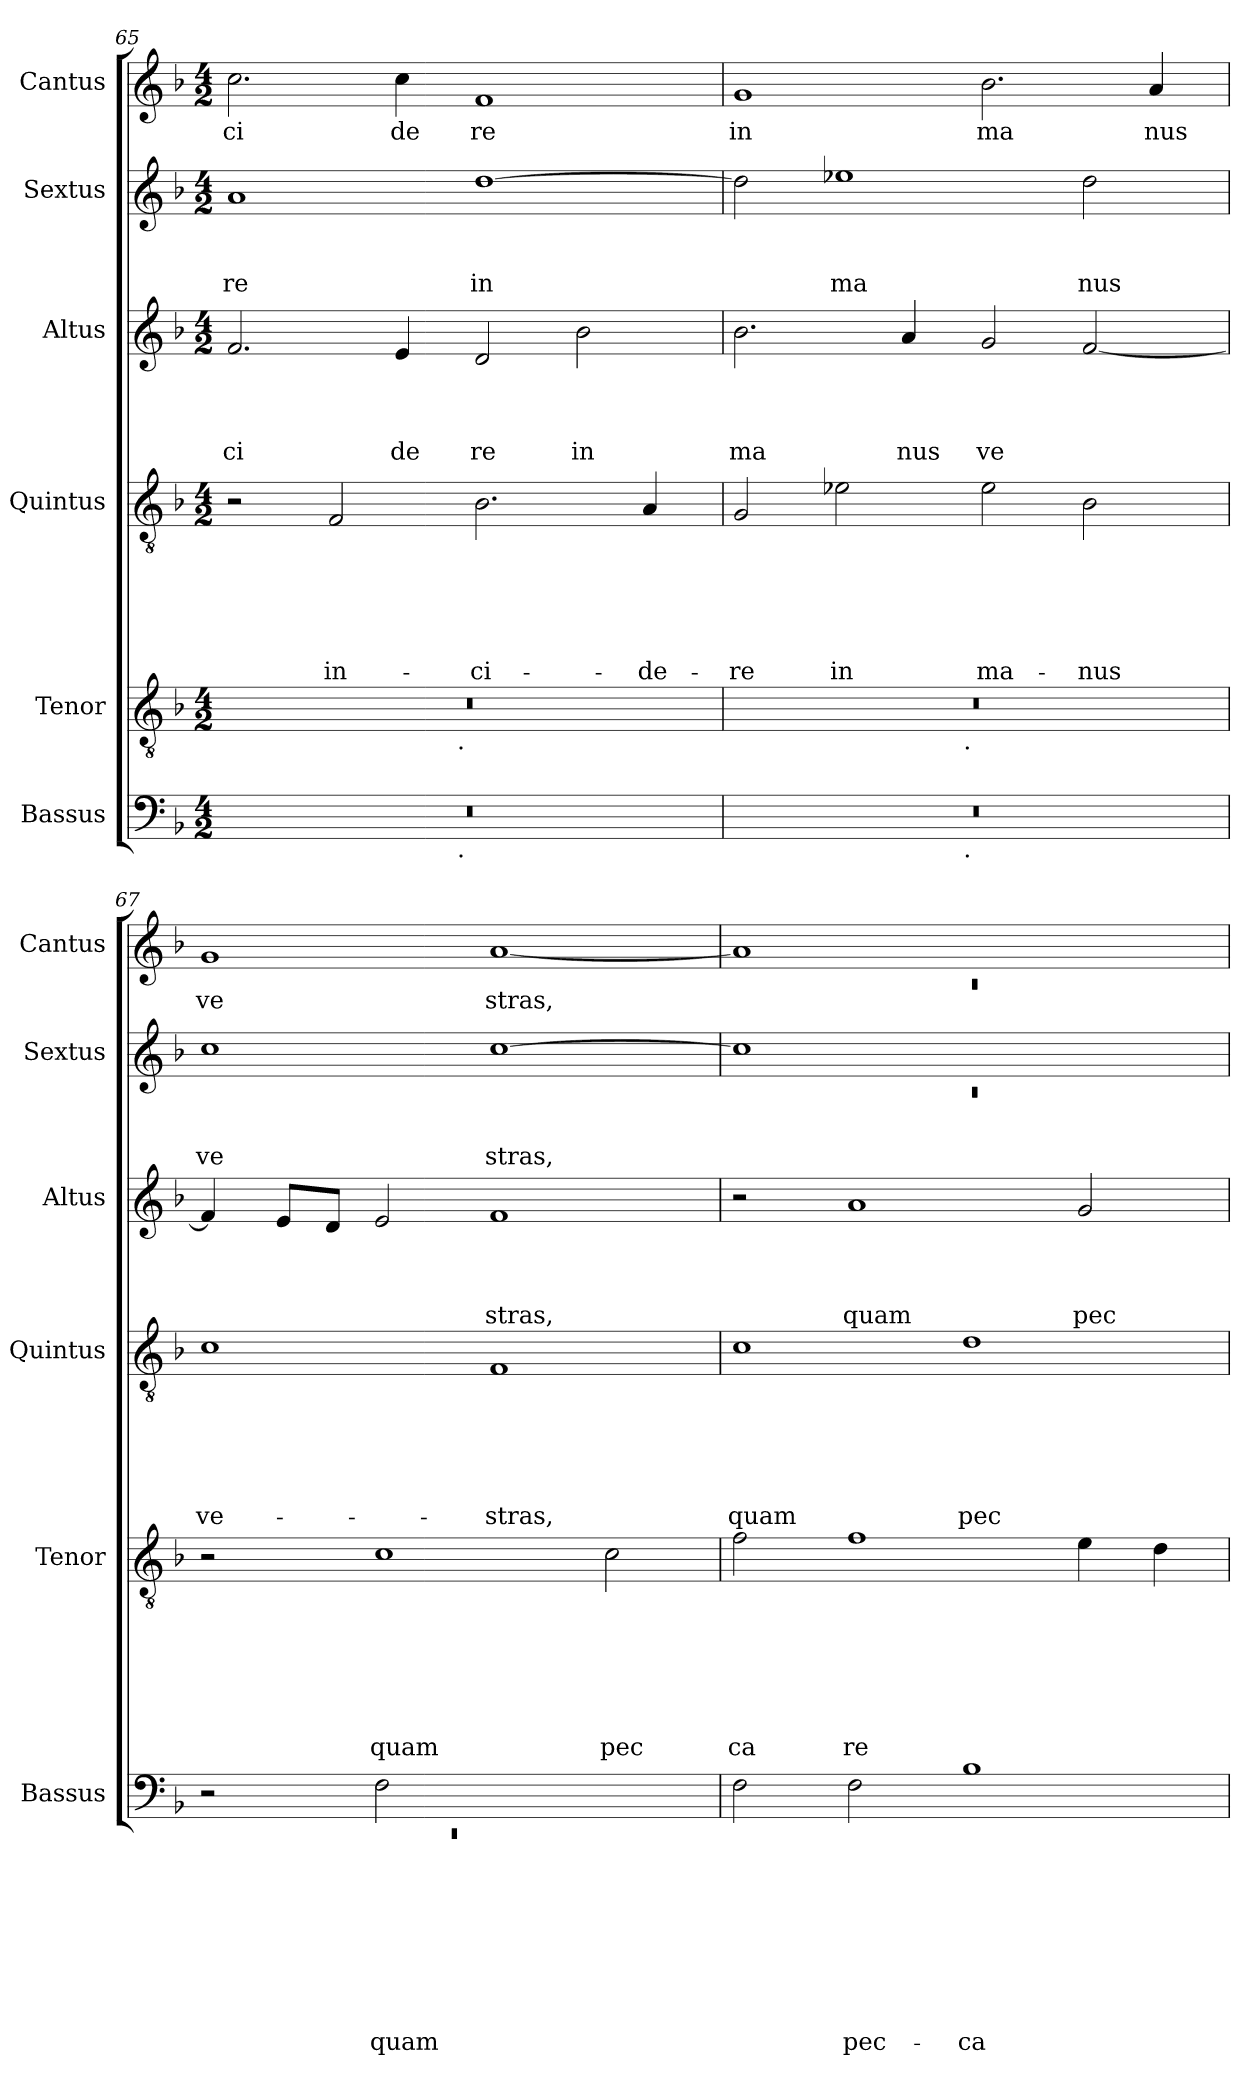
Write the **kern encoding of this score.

**kern	**text	**text	**text	**text	**text	**text	**text	**text	**text	**kern	**text	**text	**text	**text	**text	**text	**text	**kern	**text	**text	**text	**text	**text	**text	**kern	**text	**text	**text	**text	**kern	**text	**text	**text	**kern	**text
*part6	*part6	*part6	*part6	*part6	*part6	*part6	*part6	*part6	*part6	*part5	*part5	*part5	*part5	*part5	*part5	*part5	*part5	*part4	*part4	*part4	*part4	*part4	*part4	*part4	*part3	*part3	*part3	*part3	*part3	*part2	*part2	*part2	*part2	*part1	*part1
*staff6	*staff6	*staff6	*staff6	*staff6	*staff6	*staff6	*staff6	*staff6	*staff6	*staff5	*staff5	*staff5	*staff5	*staff5	*staff5	*staff5	*staff5	*staff4	*staff4	*staff4	*staff4	*staff4	*staff4	*staff4	*staff3	*staff3	*staff3	*staff3	*staff3	*staff2	*staff2	*staff2	*staff2	*staff1	*staff1
*I"Bassus	*	*	*	*	*	*	*	*	*	*I"Tenor	*	*	*	*	*	*	*	*I"Quintus	*	*	*	*	*	*	*I"Altus	*	*	*	*	*I"Sextus	*	*	*	*I"Cantus	*
*I'Bassus	*	*	*	*	*	*	*	*	*	*I'Tenor	*	*	*	*	*	*	*	*I'Quintus	*	*	*	*	*	*	*I'Altus	*	*	*	*	*I'Sextus	*	*	*	*I'Cantus	*
*clefF4	*	*	*	*	*	*	*	*	*	*clefGv2	*	*	*	*	*	*	*	*clefGv2	*	*	*	*	*	*	*clefG2	*	*	*	*	*clefG2	*	*	*	*clefG2	*
*k[b-]	*	*	*	*	*	*	*	*	*	*k[b-]	*	*	*	*	*	*	*	*k[b-]	*	*	*	*	*	*	*k[b-]	*	*	*	*	*k[b-]	*	*	*	*k[b-]	*
*F:	*	*	*	*	*	*	*	*	*	*F:	*	*	*	*	*	*	*	*F:	*	*	*	*	*	*	*F:	*	*	*	*	*F:	*	*	*	*F:	*
*M4/2	*	*	*	*	*	*	*	*	*	*M4/2	*	*	*	*	*	*	*	*M4/2	*	*	*	*	*	*	*M4/2	*	*	*	*	*M4/2	*	*	*	*M4/2	*
=65	=65	=65	=65	=65	=65	=65	=65	=65	=65	=65	=65	=65	=65	=65	=65	=65	=65	=65	=65	=65	=65	=65	=65	=65	=65	=65	=65	=65	=65	=65	=65	=65	=65	=65	=65
!	!	!	!	!	!	!	!	!	!	!	!	!	!	!	!	!	!	!	!	!	!	!	!	!	!	!	!	!	!LO:LY:b	!	!	!	!LO:LY:b	!	!LO:LY:b
*^	*	*	*	*	*	*	*	*	*	*^	*	*	*	*	*	*	*	*	*	*	*	*	*	*	*	*	*	*	*	*	*	*	*	*	*
0r	2ryy	.	.	.	.	.	.	.	.	.	0r	2ryy	.	.	.	.	.	.	.	2r	.	.	.	.	.	.	2.f/	.	.	.	ci	1a	.	.	re	2.cc\	ci
!	!	!	!	!	!	!	!	!	!	!	!	!	!	!	!	!	!	!	!	!	!	!	!	!	!	!LO:LY:b	!	!	!	!	!	!	!	!	!	!	!
.	4...ryy	.	.	.	.	.	.	.	.	.	.	4...ryy	.	.	.	.	.	.	.	2F/	.	.	.	.	.	in-	.	.	.	.	.	.	.	.	.	.	.
!	!	!	!	!	!	!	!	!	!	!	!	!	!	!	!	!	!	!	!	!	!	!	!	!	!	!	!	!	!	!	!LO:LY:b	!	!	!	!	!	!LO:LY:b
.	.	.	.	.	.	.	.	.	.	.	.	.	.	.	.	.	.	.	.	.	.	.	.	.	.	.	4e/	.	.	.	de	.	.	.	.	4cc\	de
!	!	!	!	!	!	!	!	!	!	!	!	!LO:TX:b:t=.	!	!	!	!	!	!	!	!	!	!	!	!	!	!	!	!	!	!	!	!	!	!	!	!	!
!	!LO:TX:b:t=.	!	!	!	!	!	!	!	!	!	!	!	!	!	!	!	!	!	!	!	!	!	!	!	!	!	!	!	!	!	!	!	!	!	!	!	!
.	1ryy	.	.	.	.	.	.	.	.	.	.	1ryy	.	.	.	.	.	.	.	.	.	.	.	.	.	.	.	.	.	.	.	.	.	.	.	.	.
!	!	!	!	!	!	!	!	!	!	!	!	!	!	!	!	!	!	!	!	!	!	!	!	!	!	!LO:LY:b	!	!	!	!	!LO:LY:b	!	!	!	!LO:LY:b	!	!LO:LY:b
.	.	.	.	.	.	.	.	.	.	.	.	.	.	.	.	.	.	.	.	2.B-\	.	.	.	.	.	-ci-	2d/	.	.	.	re	[>1dd	.	.	in	1f	re
!	!	!	!	!	!	!	!	!	!	!	!	!	!	!	!	!	!	!	!	!	!	!	!	!	!	!	!	!	!	!	!LO:LY:b	!	!	!	!	!	!
.	.	.	.	.	.	.	.	.	.	.	.	.	.	.	.	.	.	.	.	.	.	.	.	.	.	.	2b-\	.	.	.	in	.	.	.	.	.	.
!	!	!	!	!	!	!	!	!	!	!	!	!	!	!	!	!	!	!	!	!	!	!	!	!	!	!LO:LY:b	!	!	!	!	!	!	!	!	!	!	!
.	.	.	.	.	.	.	.	.	.	.	.	.	.	.	.	.	.	.	.	4A/	.	.	.	.	.	-de-	.	.	.	.	.	.	.	.	.	.	.
.	32ryy	.	.	.	.	.	.	.	.	.	.	32ryy	.	.	.	.	.	.	.	.	.	.	.	.	.	.	.	.	.	.	.	.	.	.	.	.	.
=66!	=66!	=66!	=66!	=66!	=66!	=66!	=66!	=66!	=66!	=66!	=66!	=66!	=66!	=66!	=66!	=66!	=66!	=66!	=66!	=66!	=66!	=66!	=66!	=66!	=66!	=66!	=66!	=66!	=66!	=66!	=66!	=66!	=66!	=66!	=66!	=66!	=66!
!	!	!	!	!	!	!	!	!	!	!	!	!	!	!	!	!	!	!	!	!	!	!	!	!	!	!LO:LY:b	!	!	!	!	!LO:LY:b	!	!	!	!	!	!LO:LY:b
0r	2ryy	.	.	.	.	.	.	.	.	.	0r	2ryy	.	.	.	.	.	.	.	2G/	.	.	.	.	.	-re	2.b-\	.	.	.	ma	2dd\]	.	.	.	1g	in
!	!	!	!	!	!	!	!	!	!	!	!	!	!	!	!	!	!	!	!	!	!	!	!	!	!	!LO:LY:b	!	!	!	!	!	!	!	!	!LO:LY:b	!	!
.	4...ryy	.	.	.	.	.	.	.	.	.	.	4...ryy	.	.	.	.	.	.	.	2e-X\	.	.	.	.	.	in	.	.	.	.	.	1ee-X	.	.	ma	.	.
!	!	!	!	!	!	!	!	!	!	!	!	!	!	!	!	!	!	!	!	!	!	!	!	!	!	!	!	!	!	!	!LO:LY:b	!	!	!	!	!	!
.	.	.	.	.	.	.	.	.	.	.	.	.	.	.	.	.	.	.	.	.	.	.	.	.	.	.	4a/	.	.	.	nus	.	.	.	.	.	.
!	!	!	!	!	!	!	!	!	!	!	!	!LO:TX:b:t=.	!	!	!	!	!	!	!	!	!	!	!	!	!	!	!	!	!	!	!	!	!	!	!	!	!
!	!LO:TX:b:t=.	!	!	!	!	!	!	!	!	!	!	!	!	!	!	!	!	!	!	!	!	!	!	!	!	!	!	!	!	!	!	!	!	!	!	!	!
.	1ryy	.	.	.	.	.	.	.	.	.	.	1ryy	.	.	.	.	.	.	.	.	.	.	.	.	.	.	.	.	.	.	.	.	.	.	.	.	.
!	!	!	!	!	!	!	!	!	!	!	!	!	!	!	!	!	!	!	!	!	!	!	!	!	!	!LO:LY:b	!	!	!	!	!LO:LY:b	!	!	!	!	!	!LO:LY:b
.	.	.	.	.	.	.	.	.	.	.	.	.	.	.	.	.	.	.	.	2e-\	.	.	.	.	.	ma-	2g/	.	.	.	ve	.	.	.	.	2.b-\	ma
!	!	!	!	!	!	!	!	!	!	!	!	!	!	!	!	!	!	!	!	!	!	!	!	!	!	!LO:LY:b	!	!	!	!	!	!	!	!	!LO:LY:b	!	!
.	.	.	.	.	.	.	.	.	.	.	.	.	.	.	.	.	.	.	.	2B-\	.	.	.	.	.	-nus	[<2f/	.	.	.	.	2dd\	.	.	nus	.	.
!	!	!	!	!	!	!	!	!	!	!	!	!	!	!	!	!	!	!	!	!	!	!	!	!	!	!	!	!	!	!	!	!	!	!	!	!	!LO:LY:b
.	.	.	.	.	.	.	.	.	.	.	.	.	.	.	.	.	.	.	.	.	.	.	.	.	.	.	.	.	.	.	.	.	.	.	.	4a/	nus
.	32ryy	.	.	.	.	.	.	.	.	.	.	32ryy	.	.	.	.	.	.	.	.	.	.	.	.	.	.	.	.	.	.	.	.	.	.	.	.	.
=67!	=67!	=67!	=67!	=67!	=67!	=67!	=67!	=67!	=67!	=67!	=67!	=67!	=67!	=67!	=67!	=67!	=67!	=67!	=67!	=67!	=67!	=67!	=67!	=67!	=67!	=67!	=67!	=67!	=67!	=67!	=67!	=67!	=67!	=67!	=67!	=67!	=67!
!	!LO:N:vis=1	!	!	!	!	!	!	!	!	!	!	!	!	!	!	!	!	!	!	!	!	!	!	!	!	!LO:LY:b	!	!	!	!	!	!	!	!	!LO:LY:b	!	!LO:LY:b
*	*^	*	*	*	*	*	*	*	*	*	*v	*v	*	*	*	*	*	*	*	*	*	*	*	*	*	*	*	*	*	*	*	*	*	*	*	*	*
0ryy	0rEE	2r	.	.	.	.	.	.	.	.	.	2r	.	.	.	.	.	.	.	1c	.	.	.	.	.	ve-	4f/]	.	.	.	.	1cc	.	.	ve	1g	ve
.	.	.	.	.	.	.	.	.	.	.	.	.	.	.	.	.	.	.	.	.	.	.	.	.	.	.	8e/L	.	.	.	.	.	.	.	.	.	.
.	.	.	.	.	.	.	.	.	.	.	.	.	.	.	.	.	.	.	.	.	.	.	.	.	.	.	8d/J	.	.	.	.	.	.	.	.	.	.
!	!	!	!	!	!	!	!	!	!	!	!LO:LY:b	!	!	!	!	!	!	!	!LO:LY:b	!	!	!	!	!	!	!	!	!	!	!	!	!	!	!	!	!	!
.	.	2F\	.	.	.	.	.	.	.	.	quam	1c	.	.	.	.	.	.	quam	.	.	.	.	.	.	.	2e/	.	.	.	.	.	.	.	.	.	.
!	!	!	!	!	!	!	!	!	!	!	!	!	!	!	!	!	!	!	!	!	!	!	!	!	!	!LO:LY:b	!	!	!	!	!LO:LY:b	!	!	!	!LO:LY:b	!	!LO:LY:b
.	.	1ryy	.	.	.	.	.	.	.	.	.	.	.	.	.	.	.	.	.	1F	.	.	.	.	.	-stras,	1f	.	.	.	stras,	[>1cc	.	.	stras,	[<1a	stras,
!	!	!	!	!	!	!	!	!	!	!	!	!	!	!	!	!	!	!	!LO:LY:b	!	!	!	!	!	!	!	!	!	!	!	!	!	!	!	!	!	!
.	.	.	.	.	.	.	.	.	.	.	.	2c\	.	.	.	.	.	.	pec	.	.	.	.	.	.	.	.	.	.	.	.	.	.	.	.	.	.
*v	*v	*v	*	*	*	*	*	*	*	*	*	*	*	*	*	*	*	*	*	*	*	*	*	*	*	*	*	*	*	*	*	*	*	*	*	*	*
=68!	=68!	=68!	=68!	=68!	=68!	=68!	=68!	=68!	=68!	=68!	=68!	=68!	=68!	=68!	=68!	=68!	=68!	=68!	=68!	=68!	=68!	=68!	=68!	=68!	=68!	=68!	=68!	=68!	=68!	=68!	=68!	=68!	=68!	=68!	=68!
*	*	*	*	*	*	*	*	*	*	*	*	*	*	*	*	*	*	*	*	*	*	*	*	*	*	*	*	*	*	*^	*	*	*	*^	*
!	!	!	!	!	!	!	!	!	!	!	!	!	!	!	!	!	!LO:LY:b	!	!	!	!	!	!	!LO:LY:b	!	!	!	!	!	!	!LO:N:vis=1	!	!	!	!	!LO:N:vis=1	!
2F\	.	.	.	.	.	.	.	.	.	2f\	.	.	.	.	.	.	ca	1c	.	.	.	.	.	quam	2r	.	.	.	.	1cc]	0rc	.	.	.	1a]	0rc	.
!	!	!	!	!	!	!	!	!	!LO:LY:b	!	!	!	!	!	!	!	!LO:LY:b	!	!	!	!	!	!	!	!	!	!	!	!LO:LY:b	!	!	!	!	!	!	!	!
2F\	.	.	.	.	.	.	.	.	pec-	1f	.	.	.	.	.	.	re	.	.	.	.	.	.	.	1a	.	.	.	quam	.	.	.	.	.	.	.	.
!	!	!	!	!	!	!	!	!	!LO:LY:b	!	!	!	!	!	!	!	!	!	!	!	!	!	!	!LO:LY:b	!	!	!	!	!	!	!	!	!	!	!	!	!
1B-	.	.	.	.	.	.	.	.	-ca-	.	.	.	.	.	.	.	.	1d	.	.	.	.	.	pec-	.	.	.	.	.	1ryy	.	.	.	.	1ryy	.	.
!	!	!	!	!	!	!	!	!	!	!	!	!	!	!	!	!	!	!	!	!	!	!	!	!	!	!	!	!	!LO:LY:b	!	!	!	!	!	!	!	!
.	.	.	.	.	.	.	.	.	.	4e\	.	.	.	.	.	.	.	.	.	.	.	.	.	.	2g/	.	.	.	pec	.	.	.	.	.	.	.	.
.	.	.	.	.	.	.	.	.	.	4d\	.	.	.	.	.	.	.	.	.	.	.	.	.	.	.	.	.	.	.	.	.	.	.	.	.	.	.
*	*	*	*	*	*	*	*	*	*	*	*	*	*	*	*	*	*	*	*	*	*	*	*	*	*	*	*	*	*	*v	*v	*	*	*	*	*	*
*	*	*	*	*	*	*	*	*	*	*	*	*	*	*	*	*	*	*	*	*	*	*	*	*	*	*	*	*	*	*	*	*	*	*v	*v	*
=!	=!	=!	=!	=!	=!	=!	=!	=!	=!	=!	=!	=!	=!	=!	=!	=!	=!	=!	=!	=!	=!	=!	=!	=!	=!	=!	=!	=!	=!	=!	=!	=!	=!	=!	=!
*-	*-	*-	*-	*-	*-	*-	*-	*-	*-	*-	*-	*-	*-	*-	*-	*-	*-	*-	*-	*-	*-	*-	*-	*-	*-	*-	*-	*-	*-	*-	*-	*-	*-	*-	*-
